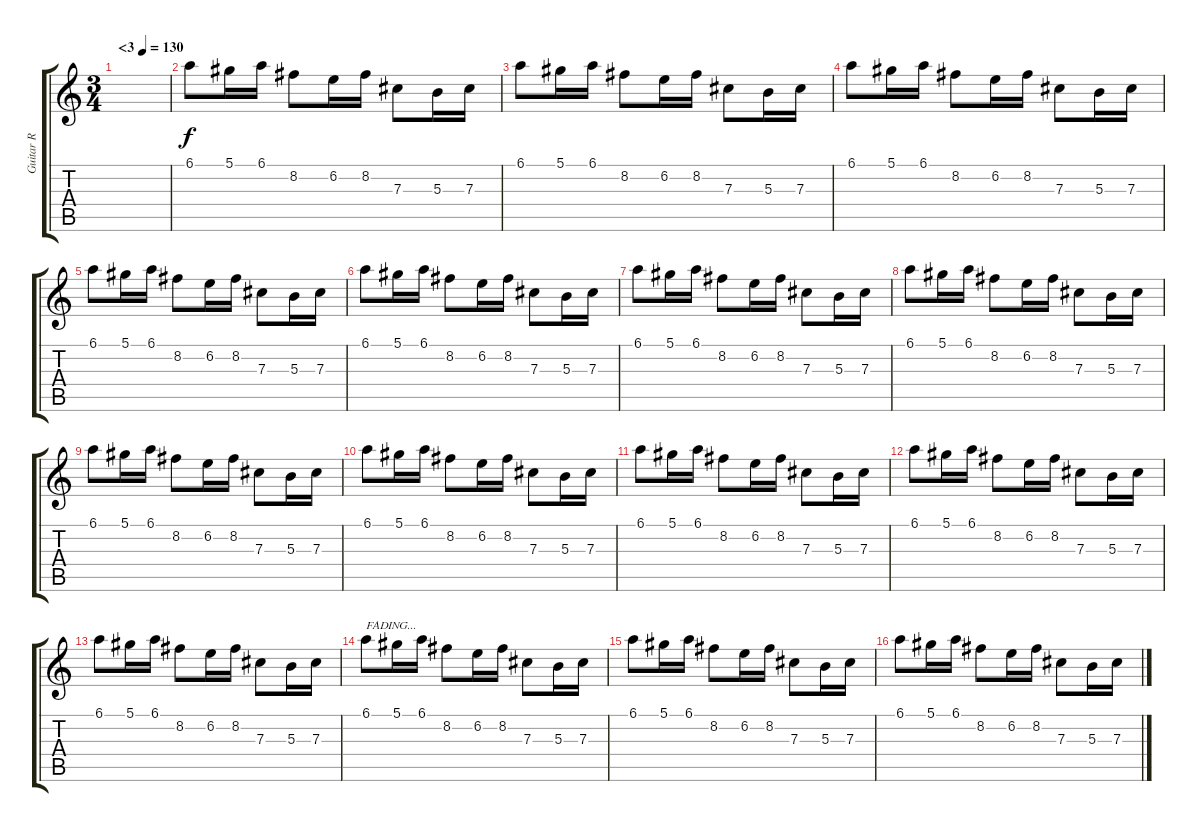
\track ("Guitar R" "Guitar R") {instrument distortionguitar}
\staff {score tabs}
\tuning (Eb4 Bb3 Gb3 Db3 Ab2 Db2) {hide}
\ts (3 4)
\tempo (130 "<3")
\clef g2
\ks c
|
6.1.8{volume 8 instrument electricguitarjazz} 5.1.16 6.1.16 8.2.8 6.2.16 8.2.16 7.3.8 5.3.16 7.3.16 |
6.1.8 5.1.16 6.1.16 8.2.8 6.2.16 8.2.16 7.3.8 5.3.16 7.3.16 |
6.1.8 5.1.16 6.1.16 8.2.8 6.2.16 8.2.16 7.3.8 5.3.16 7.3.16 |
6.1.8 5.1.16 6.1.16 8.2.8 6.2.16 8.2.16 7.3.8 5.3.16 7.3.16 |
6.1.8 5.1.16 6.1.16 8.2.8 6.2.16 8.2.16 7.3.8 5.3.16 7.3.16 |
6.1.8 5.1.16 6.1.16 8.2.8 6.2.16{volume 12} 8.2.16 7.3.8 5.3.16 7.3.16 |
6.1.8 5.1.16 6.1.16 8.2.8 6.2.16 8.2.16 7.3.8 5.3.16 7.3.16 |
6.1.8 5.1.16 6.1.16 8.2.8 6.2.16 8.2.16 7.3.8 5.3.16 7.3.16 |
6.1.8 5.1.16 6.1.16 8.2.8 6.2.16 8.2.16 7.3.8 5.3.16 7.3.16 |
6.1.8 5.1.16 6.1.16 8.2.8 6.2.16 8.2.16 7.3.8 5.3.16 7.3.16 |
6.1.8 5.1.16 6.1.16 8.2.8 6.2.16 8.2.16 7.3.8 5.3.16 7.3.16 |
6.1.8{volume 16} 5.1.16 6.1.16 8.2.8 6.2.16 8.2.16 7.3.8 5.3.16 7.3.16 |
6.1.8{txt "FADING..."} 5.1.16 6.1.16 8.2.8 6.2.16 8.2.16 7.3.8 5.3.16 7.3.16 |
6.1.8 5.1.16 6.1.16 8.2.8 6.2.16 8.2.16 7.3.8 5.3.16 7.3.16 |
6.1.8 5.1.16 6.1.16 8.2.8 6.2.16 8.2.16 7.3.8 5.3.16 7.3.16
